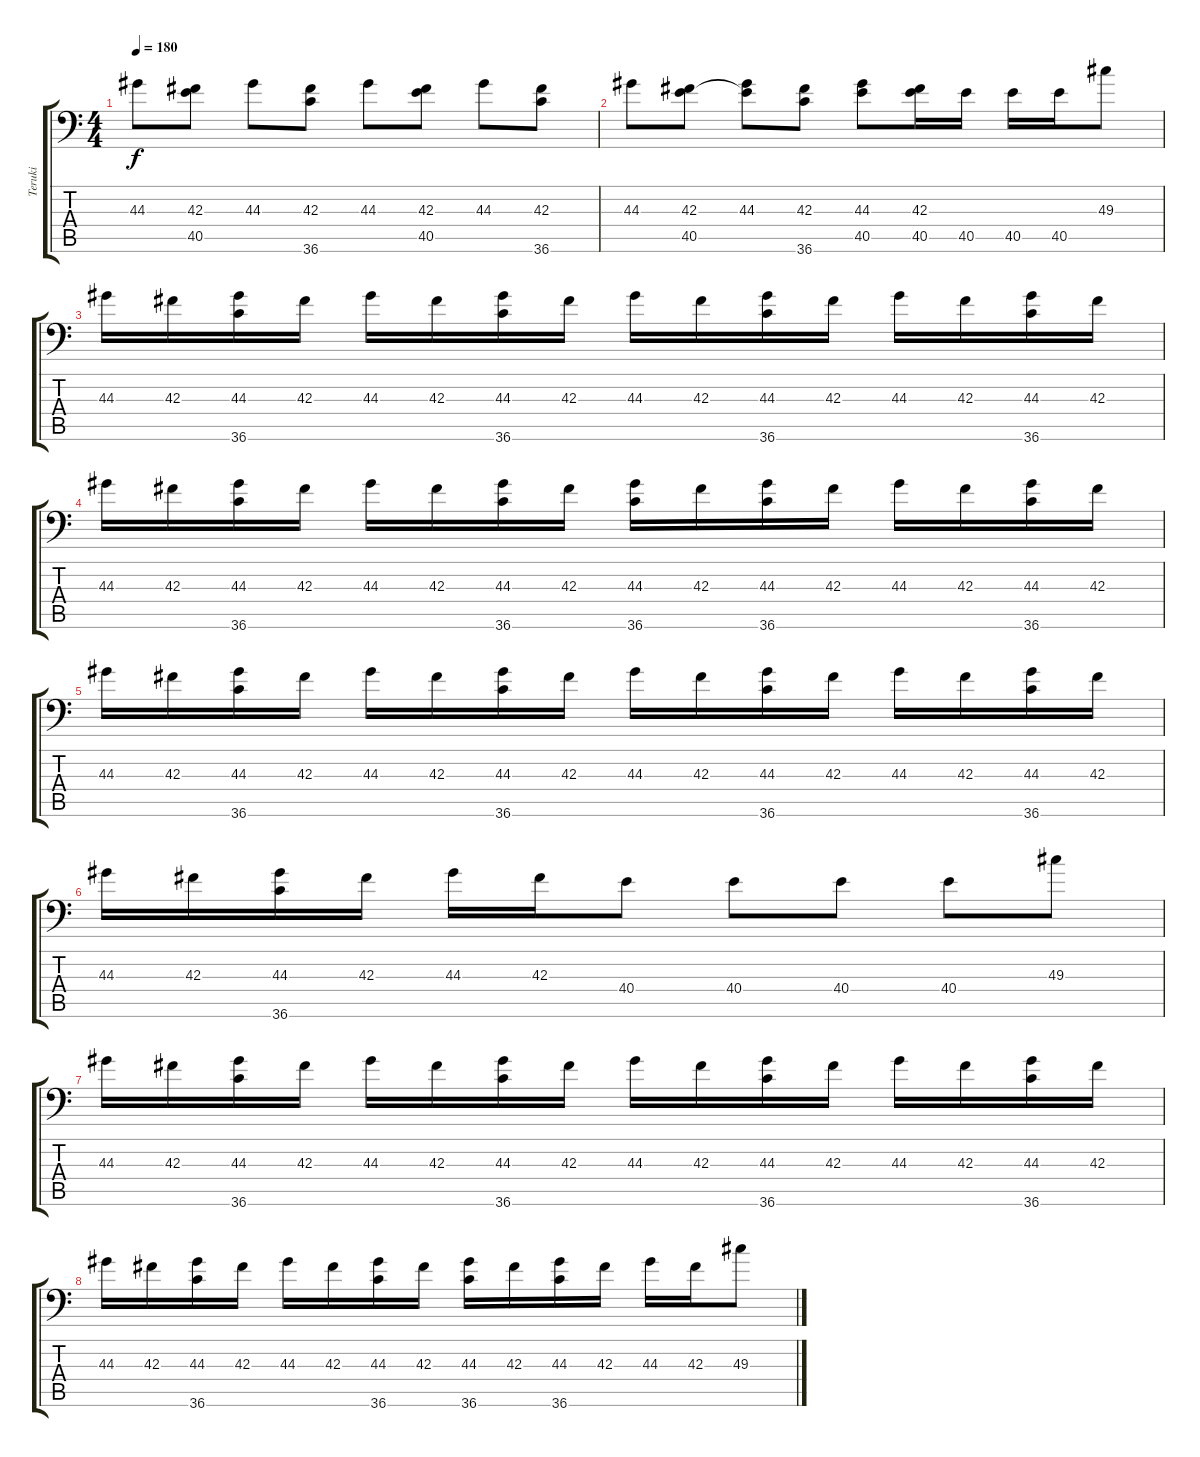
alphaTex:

\track ("Teruki" "Teruki") {instrument acousticgrandpiano}
\staff {score tabs}
\tuning (C-1 C-1 C-1 C-1 C-1 C-1) {hide}
\ts (4 4)
\tempo 180
\clef f4
\ks c
44.3.8{dy f} (42.3 40.5).8 44.3.8 (42.3 36.6).8 44.3.8 (42.3 40.5).8 44.3.8 (42.3 36.6).8 |
44.3.8 (42.3 40.5).8 (44.3 40.5{t}).8 (42.3 36.6).8 (44.3 40.5).8 (42.3 40.5).16 40.5.16 40.5.16 40.5.16 49.3.8 |
44.3.16 42.3.16 (44.3 36.6).16 42.3.16 44.3.16 42.3.16 (44.3 36.6).16 42.3.16 44.3.16 42.3.16 (44.3 36.6).16 42.3.16 44.3.16 42.3.16 (44.3 36.6).16 42.3.16 |
44.3.16 42.3.16 (44.3 36.6).16 42.3.16 44.3.16 42.3.16 (44.3 36.6).16 42.3.16 (44.3 36.6).16 42.3.16 (44.3 36.6).16 42.3.16 44.3.16 42.3.16 (44.3 36.6).16 42.3.16 |
44.3.16 42.3.16 (44.3 36.6).16 42.3.16 44.3.16 42.3.16 (44.3 36.6).16 42.3.16 44.3.16 42.3.16 (44.3 36.6).16 42.3.16 44.3.16 42.3.16 (44.3 36.6).16 42.3.16 |
44.3.16 42.3.16 (44.3 36.6).16 42.3.16 44.3.16 42.3.16 40.4.8 40.4.8 40.4.8 40.4.8 49.3.8 |
44.3.16 42.3.16 (44.3 36.6).16 42.3.16 44.3.16 42.3.16 (44.3 36.6).16 42.3.16 44.3.16 42.3.16 (44.3 36.6).16 42.3.16 44.3.16 42.3.16 (44.3 36.6).16 42.3.16 |
44.3.16 42.3.16 (44.3 36.6).16 42.3.16 44.3.16 42.3.16 (44.3 36.6).16 42.3.16 (44.3 36.6).16 42.3.16 (44.3 36.6).16 42.3.16 44.3.16 42.3.16 49.3.8
